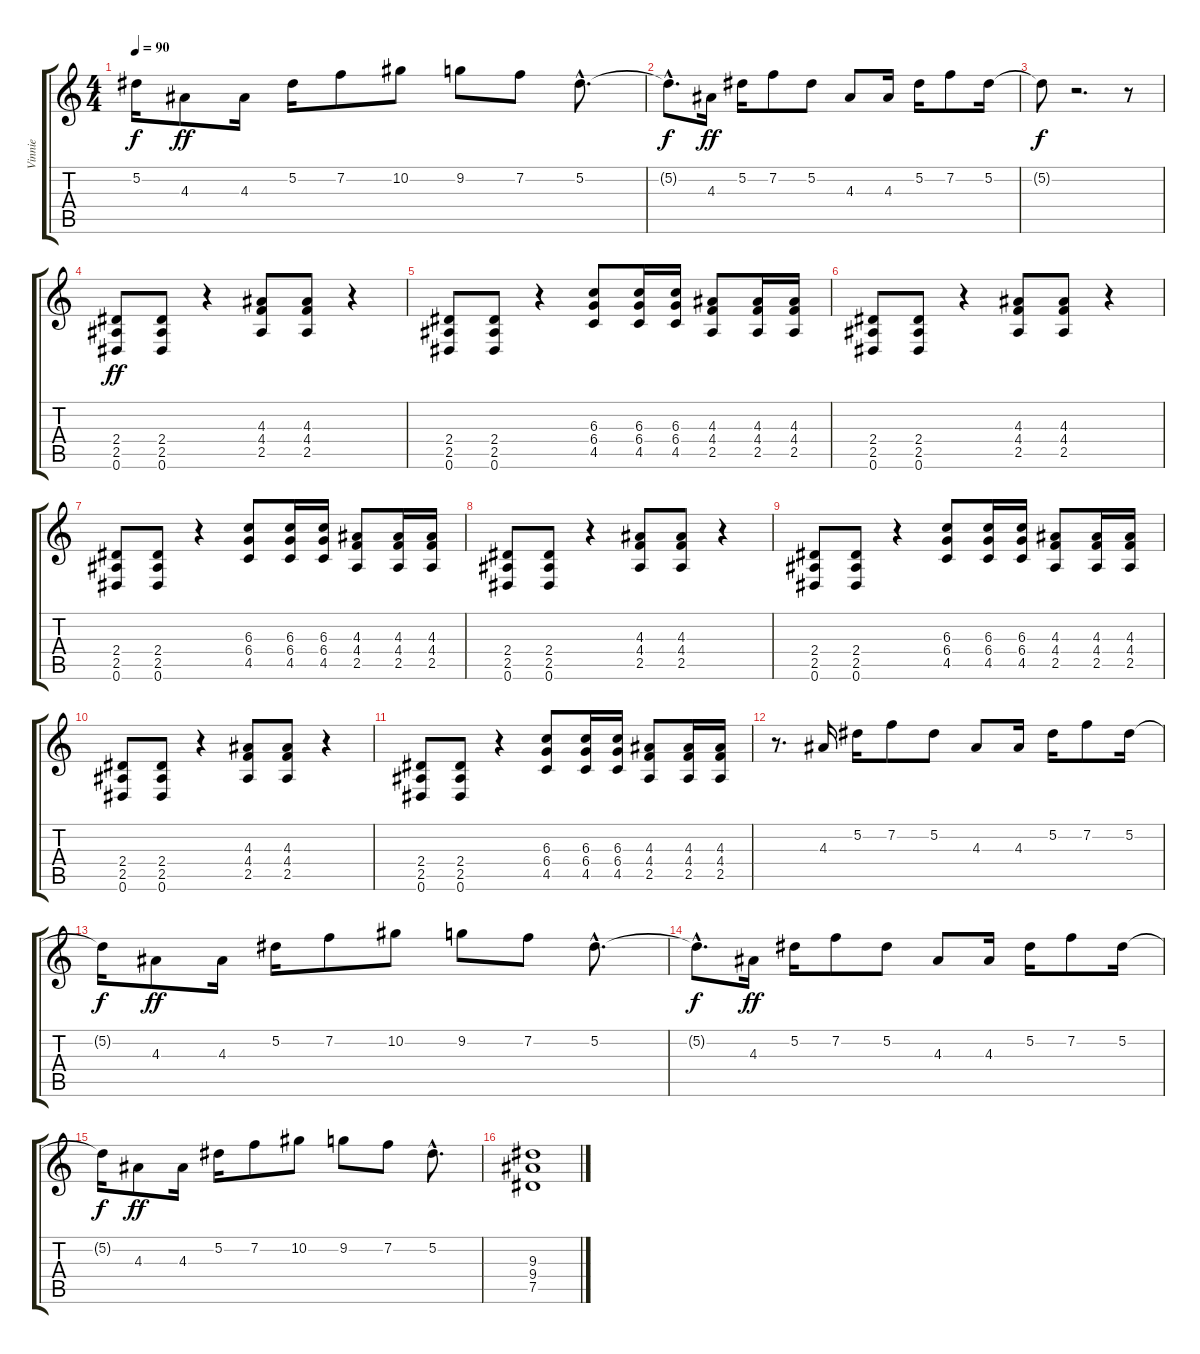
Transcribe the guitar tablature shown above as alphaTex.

\track ("Vinnie" "Vinnie") {instrument distortionguitar}
\staff {score tabs}
\tuning (Eb4 Bb3 Gb3 Db3 Ab2 Eb2) {hide}
\ts (4 4)
\tempo 90
\clef g2
\ks c
5.2{t}.16{dy f} 4.3.8{dy ff} 4.3.16 5.2.16 7.2.8 10.2.8 9.2.8 7.2.8 5.2{hac}.8{d} |
5.2{hac t}.8{d dy f} 4.3.16{dy ff} 5.2.16 7.2.8 5.2.8 4.3.8 4.3.16 5.2.16 7.2.8 5.2.16 |
5.2{t}.8{dy f} r.2{d} r.8 |
(2.4 2.5 0.6).8{dy ff} (2.4 2.5 0.6).8 r.4 (4.3 4.4 2.5).8 (4.3 4.4 2.5).8 r.4 |
(2.4 2.5 0.6).8 (2.4 2.5 0.6).8 r.4 (6.3 6.4 4.5).8 (6.3 6.4 4.5).16 (6.3 6.4 4.5).16 (4.3 4.4 2.5).8 (4.3 4.4 2.5).16 (4.3 4.4 2.5).16 |
(2.4 2.5 0.6).8 (2.4 2.5 0.6).8 r.4 (4.3 4.4 2.5).8 (4.3 4.4 2.5).8 r.4 |
(2.4 2.5 0.6).8 (2.4 2.5 0.6).8 r.4 (6.3 6.4 4.5).8 (6.3 6.4 4.5).16 (6.3 6.4 4.5).16 (4.3 4.4 2.5).8 (4.3 4.4 2.5).16 (4.3 4.4 2.5).16 |
(2.4 2.5 0.6).8 (2.4 2.5 0.6).8 r.4 (4.3 4.4 2.5).8 (4.3 4.4 2.5).8 r.4 |
(2.4 2.5 0.6).8 (2.4 2.5 0.6).8 r.4 (6.3 6.4 4.5).8 (6.3 6.4 4.5).16 (6.3 6.4 4.5).16 (4.3 4.4 2.5).8 (4.3 4.4 2.5).16 (4.3 4.4 2.5).16 |
(2.4 2.5 0.6).8 (2.4 2.5 0.6).8 r.4 (4.3 4.4 2.5).8 (4.3 4.4 2.5).8 r.4 |
(2.4 2.5 0.6).8 (2.4 2.5 0.6).8 r.4 (6.3 6.4 4.5).8 (6.3 6.4 4.5).16 (6.3 6.4 4.5).16 (4.3 4.4 2.5).8 (4.3 4.4 2.5).16 (4.3 4.4 2.5).16 |
r.8{d} 4.3.16 5.2.16 7.2.8 5.2.8 4.3.8 4.3.16 5.2.16 7.2.8 5.2.16 |
5.2{t}.16{dy f} 4.3.8{dy ff} 4.3.16 5.2.16 7.2.8 10.2.8 9.2.8 7.2.8 5.2{hac}.8{d} |
5.2{hac t}.8{d dy f} 4.3.16{dy ff} 5.2.16 7.2.8 5.2.8 4.3.8 4.3.16 5.2.16 7.2.8 5.2.16 |
5.2{t}.16{dy f} 4.3.8{dy ff} 4.3.16 5.2.16 7.2.8 10.2.8 9.2.8 7.2.8 5.2{hac}.8{d} |
(9.3 9.4 7.5).1
